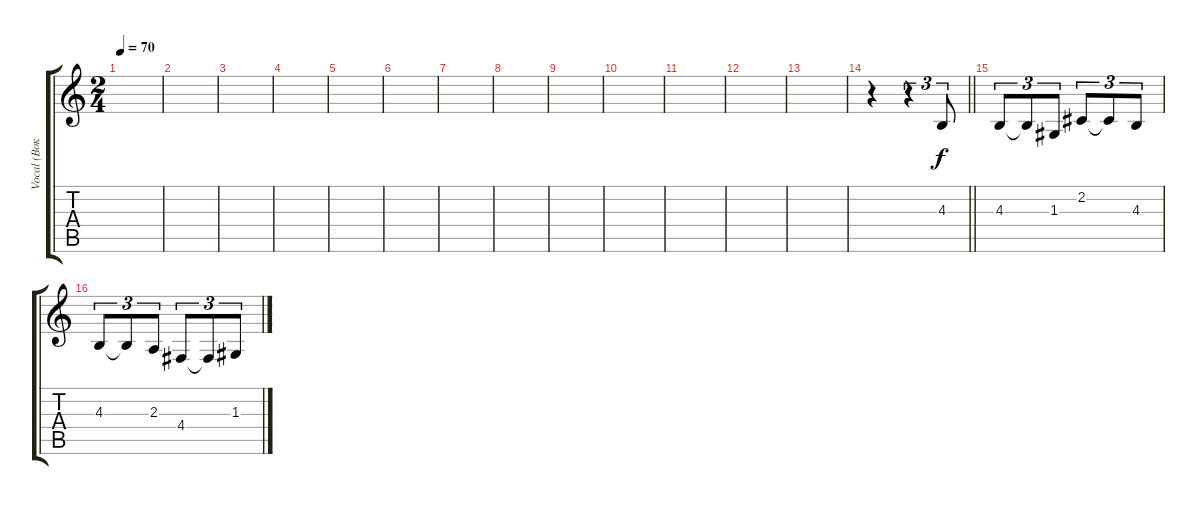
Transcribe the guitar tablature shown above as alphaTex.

\track ("Vocal (Вокал)" "Vocal (Вок") {instrument harmonica}
\staff {score tabs}
\tuning (E4 B3 G3 D3 A2 E2) {hide}
\ts (2 4)
\tempo 70
\clef g2
\ks c
|
|
|
|
|
|
|
|
|
|
|
|
|
\barLineRight lightlight
r.4 r.4{tu (3 2)} 4.3.8{tu (3 2)} |
4.3.8{tu (3 2)} 4.3{t}.8{tu (3 2)} 1.3.8{tu (3 2)} 2.2.8{tu (3 2)} 2.2{t}.8{tu (3 2)} 4.3.8{tu (3 2)} |
4.3.8{tu (3 2)} 4.3{t}.8{tu (3 2)} 2.3.8{tu (3 2)} 4.4.8{tu (3 2)} 4.4{t}.8{tu (3 2)} 1.3.8{tu (3 2)}
